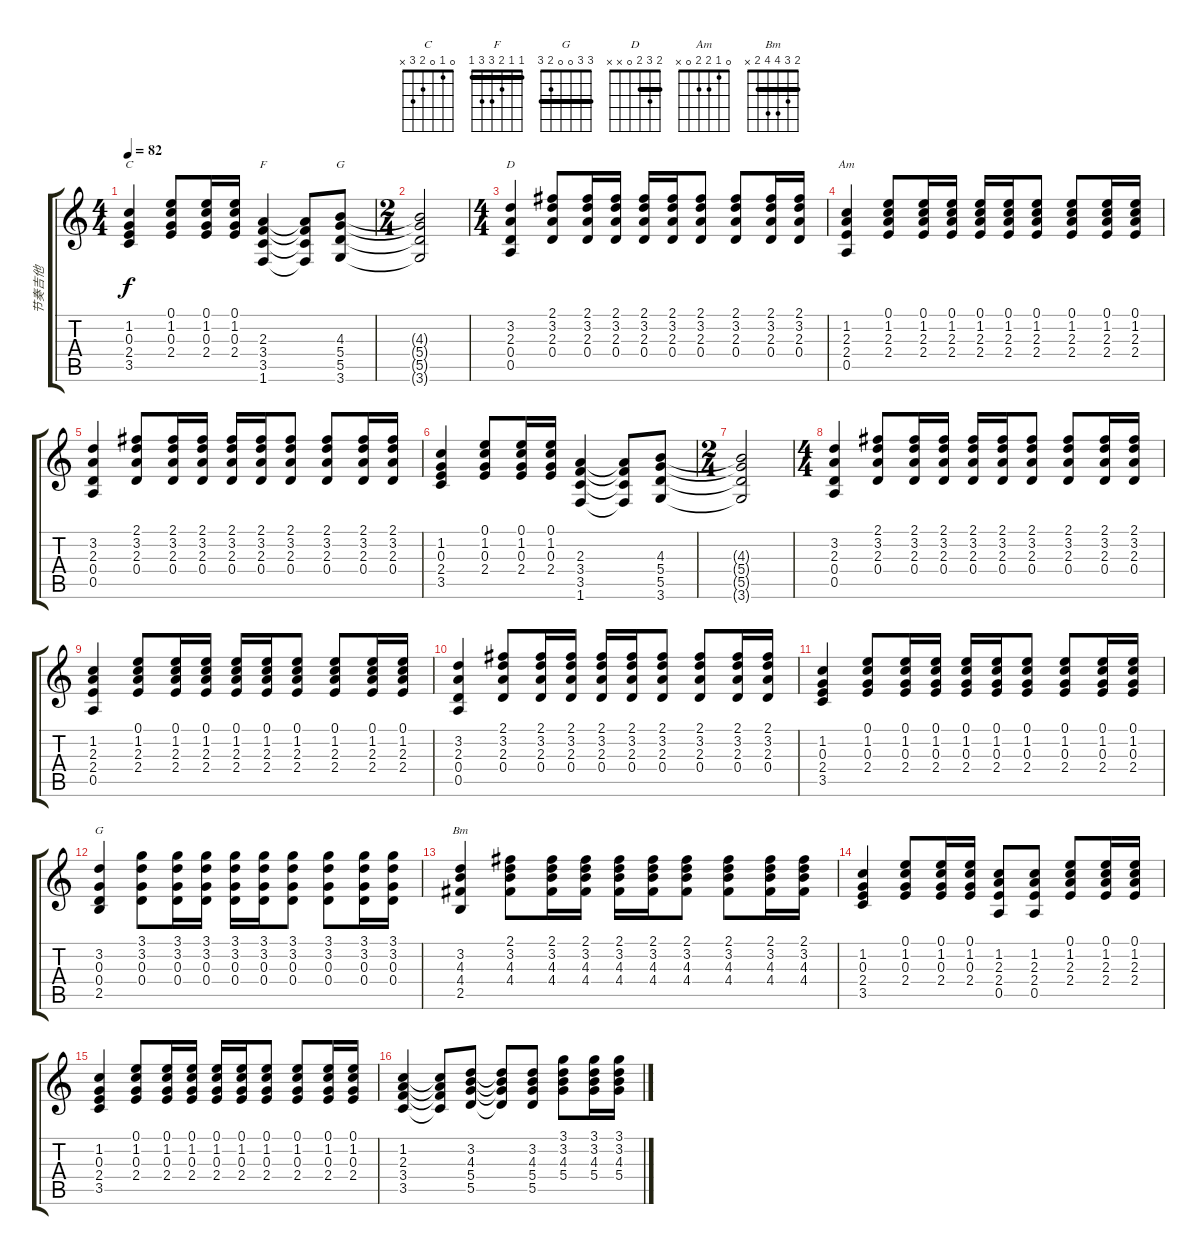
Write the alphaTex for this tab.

\track ("节奏吉他" "节奏吉他") {instrument acousticguitarsteel}
\staff {score tabs}
\tuning (E4 B3 G3 D3 A2 E2) {hide}
\chord ("C" 0 1 0 2 3 x)
\chord ("F" 1 1 2 3 3 1) {barre 1}
\chord ("G" 3 3 4 5 5 3) {barre 3}
\chord ("D" 2 3 2 0 x x) {barre 2}
\chord ("Am" 0 1 2 2 0 x)
\chord ("G" 3 3 0 0 2 3) {barre 3}
\chord ("Bm" 2 3 4 4 2 x) {barre 2}
\ts (4 4)
\tempo 82
\clef g2
\ks c
(1.2 0.3 2.4 3.5).4{ch "C" dy f} (0.1 1.2 0.3 2.4).8 (0.1 1.2 0.3 2.4).16 (0.1 1.2 0.3 2.4).16 (2.3 3.4 3.5 1.6).4{ch "F"} (2.3{t} 3.4{t} 3.5{t} 1.6{t}).8 (4.3 5.4 5.5 3.6).8{ch "G"} |
\ts (2 4)
(4.3{t} 5.4{t} 5.5{t} 3.6{t}).2 |
\ts (4 4)
(3.2 2.3 0.4 0.5).4{ch "D"} (2.1 3.2 2.3 0.4).8 (2.1 3.2 2.3 0.4).16 (2.1 3.2 2.3 0.4).16 (2.1 3.2 2.3 0.4).16 (2.1 3.2 2.3 0.4).16 (2.1 3.2 2.3 0.4).8 (2.1 3.2 2.3 0.4).8 (2.1 3.2 2.3 0.4).16 (2.1 3.2 2.3 0.4).16 |
(1.2 2.3 2.4 0.5).4{ch "Am"} (0.1 1.2 2.3 2.4).8 (0.1 1.2 2.3 2.4).16 (0.1 1.2 2.3 2.4).16 (0.1 1.2 2.3 2.4).16 (0.1 1.2 2.3 2.4).16 (0.1 1.2 2.3 2.4).8 (0.1 1.2 2.3 2.4).8 (0.1 1.2 2.3 2.4).16 (0.1 1.2 2.3 2.4).16 |
(3.2 2.3 0.4 0.5).4 (2.1 3.2 2.3 0.4).8 (2.1 3.2 2.3 0.4).16 (2.1 3.2 2.3 0.4).16 (2.1 3.2 2.3 0.4).16 (2.1 3.2 2.3 0.4).16 (2.1 3.2 2.3 0.4).8 (2.1 3.2 2.3 0.4).8 (2.1 3.2 2.3 0.4).16 (2.1 3.2 2.3 0.4).16 |
(1.2 0.3 2.4 3.5).4 (0.1 1.2 0.3 2.4).8 (0.1 1.2 0.3 2.4).16 (0.1 1.2 0.3 2.4).16 (2.3 3.4 3.5 1.6).4 (2.3{t} 3.4{t} 3.5{t} 1.6{t}).8 (4.3 5.4 5.5 3.6).8 |
\ts (2 4)
(4.3{t} 5.4{t} 5.5{t} 3.6{t}).2 |
\ts (4 4)
(3.2 2.3 0.4 0.5).4 (2.1 3.2 2.3 0.4).8 (2.1 3.2 2.3 0.4).16 (2.1 3.2 2.3 0.4).16 (2.1 3.2 2.3 0.4).16 (2.1 3.2 2.3 0.4).16 (2.1 3.2 2.3 0.4).8 (2.1 3.2 2.3 0.4).8 (2.1 3.2 2.3 0.4).16 (2.1 3.2 2.3 0.4).16 |
(1.2 2.3 2.4 0.5).4 (0.1 1.2 2.3 2.4).8 (0.1 1.2 2.3 2.4).16 (0.1 1.2 2.3 2.4).16 (0.1 1.2 2.3 2.4).16 (0.1 1.2 2.3 2.4).16 (0.1 1.2 2.3 2.4).8 (0.1 1.2 2.3 2.4).8 (0.1 1.2 2.3 2.4).16 (0.1 1.2 2.3 2.4).16 |
(3.2 2.3 0.4 0.5).4 (2.1 3.2 2.3 0.4).8 (2.1 3.2 2.3 0.4).16 (2.1 3.2 2.3 0.4).16 (2.1 3.2 2.3 0.4).16 (2.1 3.2 2.3 0.4).16 (2.1 3.2 2.3 0.4).8 (2.1 3.2 2.3 0.4).8 (2.1 3.2 2.3 0.4).16 (2.1 3.2 2.3 0.4).16 |
(1.2 0.3 2.4 3.5).4 (0.1 1.2 0.3 2.4).8 (0.1 1.2 0.3 2.4).16 (0.1 1.2 0.3 2.4).16 (0.1 1.2 0.3 2.4).16 (0.1 1.2 0.3 2.4).16 (0.1 1.2 0.3 2.4).8 (0.1 1.2 0.3 2.4).8 (0.1 1.2 0.3 2.4).16 (0.1 1.2 0.3 2.4).16 |
(3.2 0.3 0.4 2.5).4{ch "G"} (3.1 3.2 0.3 0.4).8 (3.1 3.2 0.3 0.4).16 (3.1 3.2 0.3 0.4).16 (3.1 3.2 0.3 0.4).16 (3.1 3.2 0.3 0.4).16 (3.1 3.2 0.3 0.4).8 (3.1 3.2 0.3 0.4).8 (3.1 3.2 0.3 0.4).16 (3.1 3.2 0.3 0.4).16 |
(3.2 4.3 4.4 2.5).4{ch "Bm"} (2.1 3.2 4.3 4.4).8 (2.1 3.2 4.3 4.4).16 (2.1 3.2 4.3 4.4).16 (2.1 3.2 4.3 4.4).16 (2.1 3.2 4.3 4.4).16 (2.1 3.2 4.3 4.4).8 (2.1 3.2 4.3 4.4).8 (2.1 3.2 4.3 4.4).16 (2.1 3.2 4.3 4.4).16 |
(1.2 0.3 2.4 3.5).4 (0.1 1.2 0.3 2.4).8 (0.1 1.2 0.3 2.4).16 (0.1 1.2 0.3 2.4).16 (1.2 2.3 2.4 0.5).8 (1.2 2.3 2.4 0.5).8 (0.1 1.2 2.3 2.4).8 (0.1 1.2 2.3 2.4).16 (0.1 1.2 2.3 2.4).16 |
(1.2 0.3 2.4 3.5).4 (0.1 1.2 0.3 2.4).8 (0.1 1.2 0.3 2.4).16 (0.1 1.2 0.3 2.4).16 (0.1 1.2 0.3 2.4).16 (0.1 1.2 0.3 2.4).16 (0.1 1.2 0.3 2.4).8 (0.1 1.2 0.3 2.4).8 (0.1 1.2 0.3 2.4).16 (0.1 1.2 0.3 2.4).16 |
(1.2 2.3 3.4 3.5).4 (1.2{t} 2.3{t} 3.4{t} 3.5{t}).8 (3.2 4.3 5.4 5.5).8 (3.2{t} 4.3{t} 5.4{t} 5.5{t}).8 (3.2 4.3 5.4 5.5).8 (3.1 3.2 4.3 5.4).8 (3.1 3.2 4.3 5.4).16 (3.1 3.2 4.3 5.4).16
